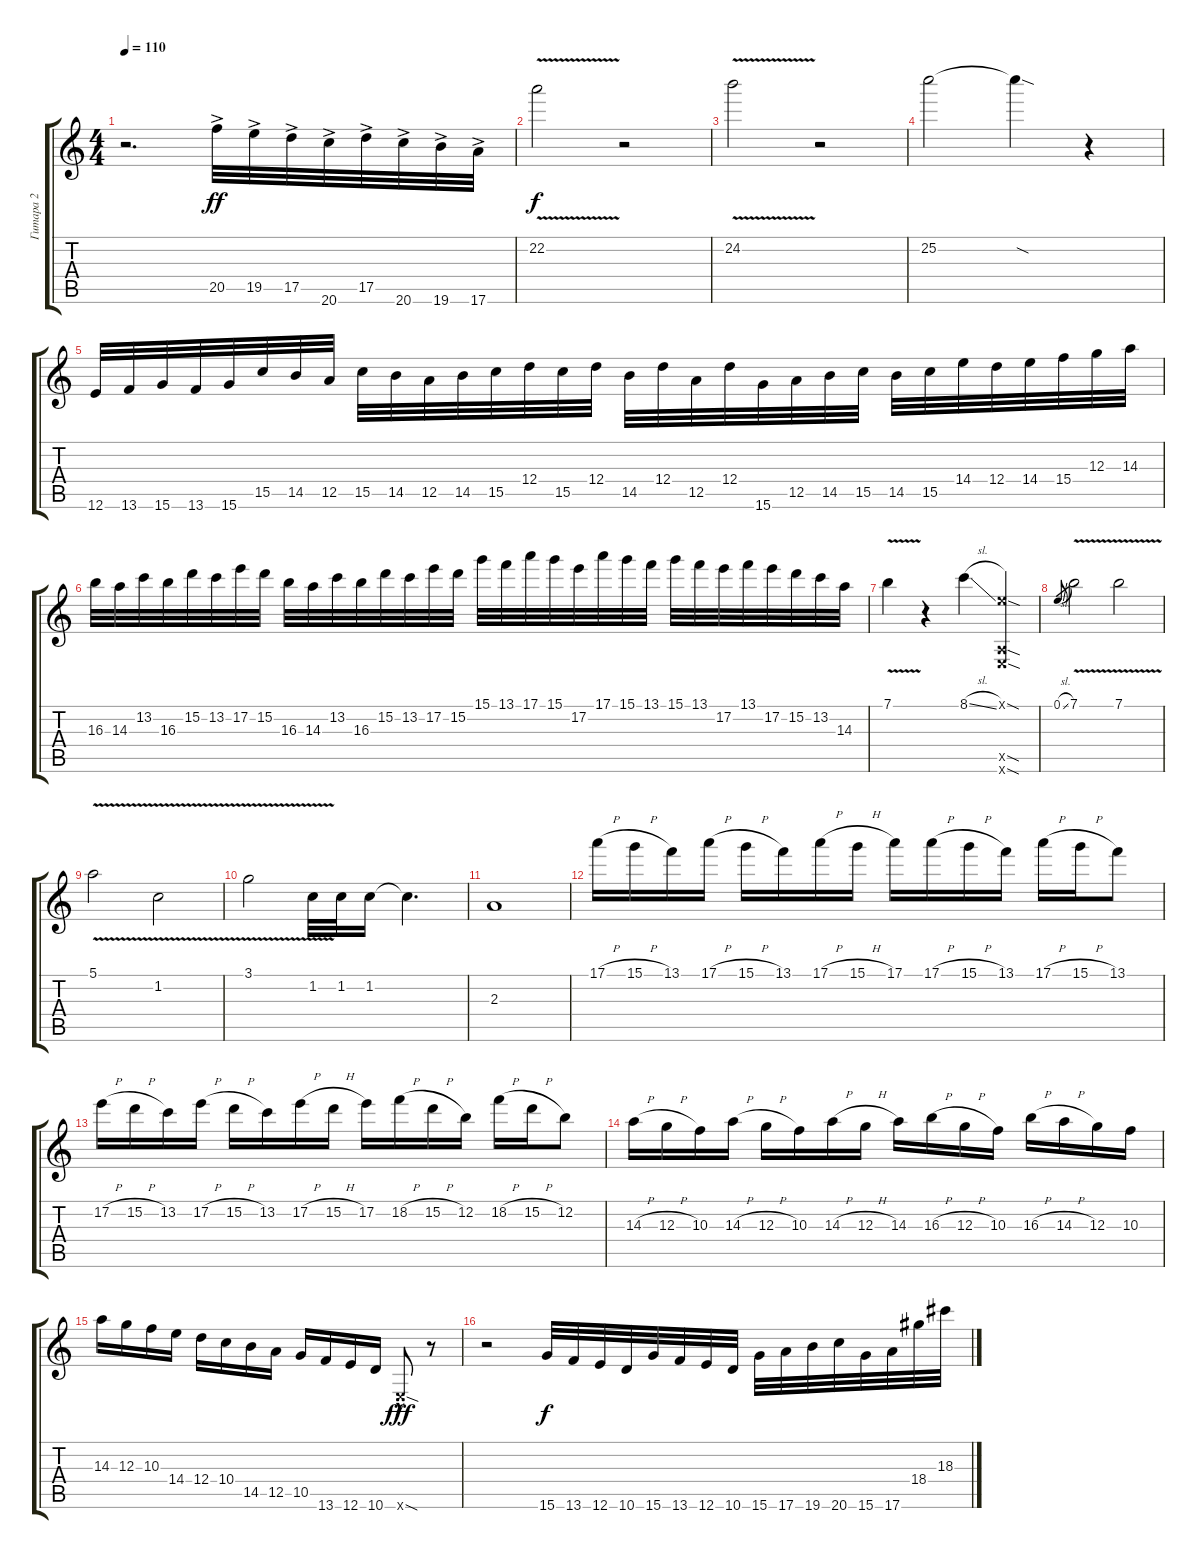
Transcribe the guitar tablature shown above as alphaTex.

\track ("Гитара 2" "Гитара 2") {instrument distortionguitar}
\staff {score tabs}
\tuning (E4 B3 G3 D3 A2 E2) {hide}
\ts (4 4)
\tempo 110
\clef g2
\ks c
r.2{d dy f} 20.5{ac}.32{dy ff} 19.5{ac}.32 17.5{ac}.32 20.6{ac}.32 17.5{ac}.32 20.6{ac}.32 19.6{ac}.32 17.6{ac}.32 |
22.2{v}.2{dy f} r.2 |
24.2{v}.2 r.2 |
25.2.2 25.2{sod t}.4 r.4 |
12.6.32 13.6.32 15.6.32 13.6.32 15.6.32 15.5.32 14.5.32 12.5.32 15.5.32 14.5.32 12.5.32 14.5.32 15.5.32 12.4.32 15.5.32 12.4.32 14.5.32 12.4.32 12.5.32 12.4.32 15.6.32 12.5.32 14.5.32 15.5.32 14.5.32 15.5.32 14.4.32 12.4.32 14.4.32 15.4.32 12.3.32 14.3.32 |
16.3.32 14.3.32 13.2.32 16.3.32 15.2.32 13.2.32 17.2.32 15.2.32 16.3.32 14.3.32 13.2.32 16.3.32 15.2.32 13.2.32 17.2.32 15.2.32 15.1.32 13.1.32 17.1.32 15.1.32 17.2.32 17.1.32 15.1.32 13.1.32 15.1.32 13.1.32 17.2.32 13.1.32 17.2.32 15.2.32 13.2.32 14.3.32 |
7.1{v}.4 r.4 8.1{sl}.4 (0.1{sod x} 0.5{sod x} 0.6{sod x}).4 |
0.1{sl}.8{gr} 7.1{v}.2 7.1{v}.2 |
5.1{v}.2 1.2{v}.2 |
3.1{v}.2 1.2{v}.32 1.2.32 1.2.16 1.2{t}.4{d} |
2.3.1 |
17.1{h}.16 15.1{h}.16 13.1.16 17.1{h}.16 15.1{h}.16 13.1.16 17.1{h}.16 15.1{h}.16 17.1.16 17.1{h}.16 15.1{h}.16 13.1.16 17.1{h}.16 15.1{h}.16 13.1.8 |
17.2{h}.16 15.2{h}.16 13.2.16 17.2{h}.16 15.2{h}.16 13.2.16 17.2{h}.16 15.2{h}.16 17.2.16 18.2{h}.16 15.2{h}.16 12.2.16 18.2{h}.16 15.2{h}.16 12.2.8 |
14.3{h}.16 12.3{h}.16 10.3.16 14.3{h}.16 12.3{h}.16 10.3.16 14.3{h}.16 12.3{h}.16 14.3.16 16.3{h}.16 12.3{h}.16 10.3.16 16.3{h}.16 14.3{h}.16 12.3.16 10.3.16 |
14.3.16 12.3.16 10.3.16 14.4.16 12.4.16 10.4.16 14.5.16 12.5.16 10.5.16 13.6.16 12.6.16 10.6.16 0.6{sod hac x}.8{dy fff} r.8 |
r.2 15.6.32{dy f} 13.6.32 12.6.32 10.6.32 15.6.32 13.6.32 12.6.32 10.6.32 15.6.32 17.6.32 19.6.32 20.6.32 15.6.32 17.6.32 18.4.32 18.3.32
